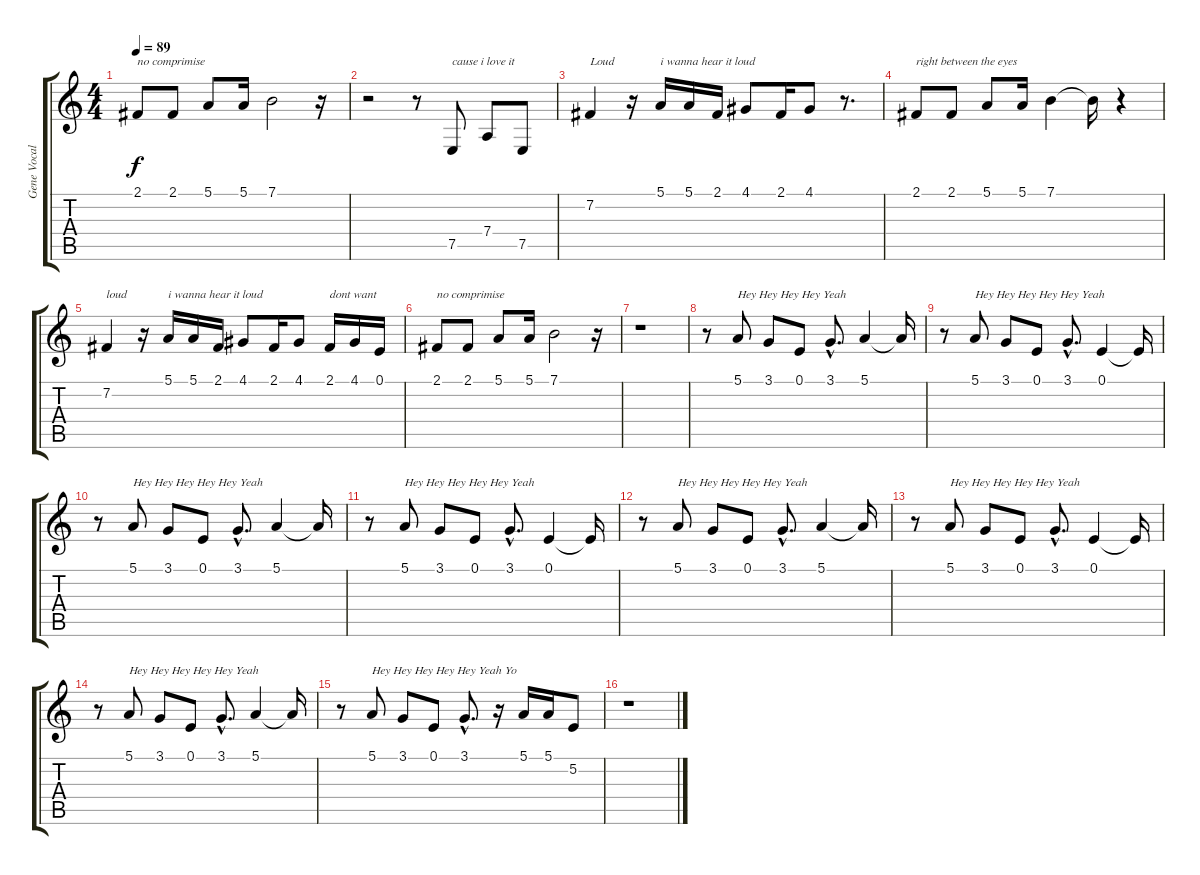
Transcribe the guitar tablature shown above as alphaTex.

\track ("Gene Vocals" "Gene Vocal") {instrument synthvoice}
\staff {score tabs}
\tuning (E4 B3 G3 D3 A2 E2) {hide}
\ts (4 4)
\tempo 89
\clef g2
\ks c
2.1.8{txt "no comprimise" dy f} 2.1.8 5.1.8 5.1.16 7.1.2 r.16 |
r.2 r.8 7.5.8{txt "cause i love it"} 7.4.8 7.5.8 |
7.2.4{txt "Loud"} r.16 5.1.16{txt "i wanna hear it loud"} 5.1.16 2.1.16 4.1.8 2.1.16 4.1.8 r.8{d} |
2.1.8{txt "right between the eyes"} 2.1.8 5.1.8 5.1.16 7.1.4 7.1{t}.16 r.4 |
7.2.4{txt "loud"} r.16 5.1.16{txt "i wanna hear it loud"} 5.1.16 2.1.16 4.1.8 2.1.16 4.1.8 2.1.16{txt "dont want"} 4.1.16 0.1.16 |
2.1.8{txt "no comprimise"} 2.1.8 5.1.8 5.1.16 7.1.2 r.16 |
r.1 |
r.8 5.1.8{txt "Hey Hey Hey Hey Yeah"} 3.1.8 0.1.8 3.1{hac}.8{d} 5.1.4 5.1{t}.16 |
r.8 5.1.8{txt "Hey Hey Hey Hey Hey Yeah"} 3.1.8 0.1.8 3.1{hac}.8{d} 0.1.4 0.1{t}.16 |
r.8 5.1.8{txt "Hey Hey Hey Hey Hey Yeah"} 3.1.8 0.1.8 3.1{hac}.8{d} 5.1.4 5.1{t}.16 |
r.8 5.1.8{txt "Hey Hey Hey Hey Hey Yeah"} 3.1.8 0.1.8 3.1{hac}.8{d} 0.1.4 0.1{t}.16 |
r.8 5.1.8{txt "Hey Hey Hey Hey Hey Yeah"} 3.1.8 0.1.8 3.1{hac}.8{d} 5.1.4 5.1{t}.16 |
r.8 5.1.8{txt "Hey Hey Hey Hey Hey Yeah"} 3.1.8 0.1.8 3.1{hac}.8{d} 0.1.4 0.1{t}.16 |
r.8 5.1.8{txt "Hey Hey Hey Hey Hey Yeah"} 3.1.8 0.1.8 3.1{hac}.8{d} 5.1.4 5.1{t}.16 |
r.8 5.1.8{txt "Hey Hey Hey Hey Hey Yeah Yo"} 3.1.8 0.1.8 3.1{hac}.8{d} r.16 5.1.16 5.1.16 5.2.8 |
r.1
